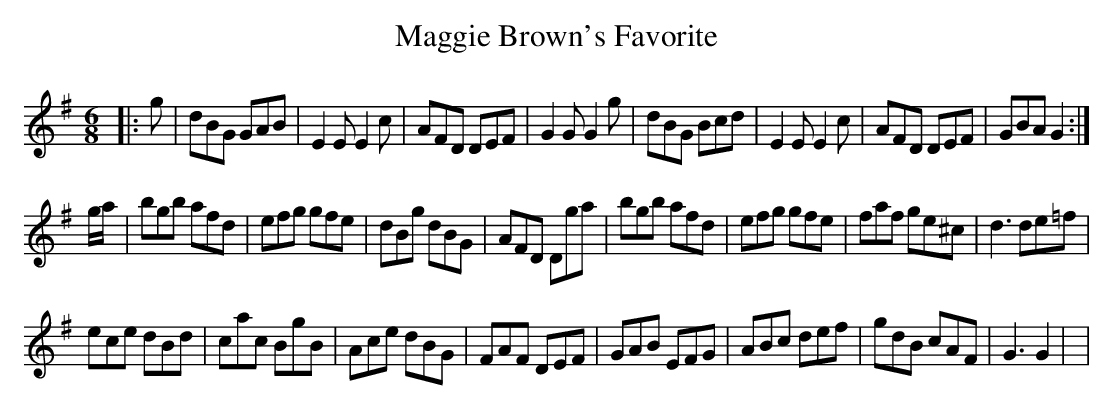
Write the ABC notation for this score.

X:1
T:Maggie Brown's Favorite
M:6/8
L:1/8
K:G
|:g|dBG GAB|E2 E E2 c|AFD DEF|G2 G G2 g|\
dBG Bcd|E2 E E2 c|AFD DEF|GBA G2 :|
g/a/|bgb afd|efg gfe|dBg dBG|AFD Dga|\
bgb afd|efg gfe|faf ge^c|d3 de=f|
ece dBd|cac BgB|Ace dBG|FAF DEF|\
GAB EFG|ABc def|gdB cAF|G3 G2  |>|
